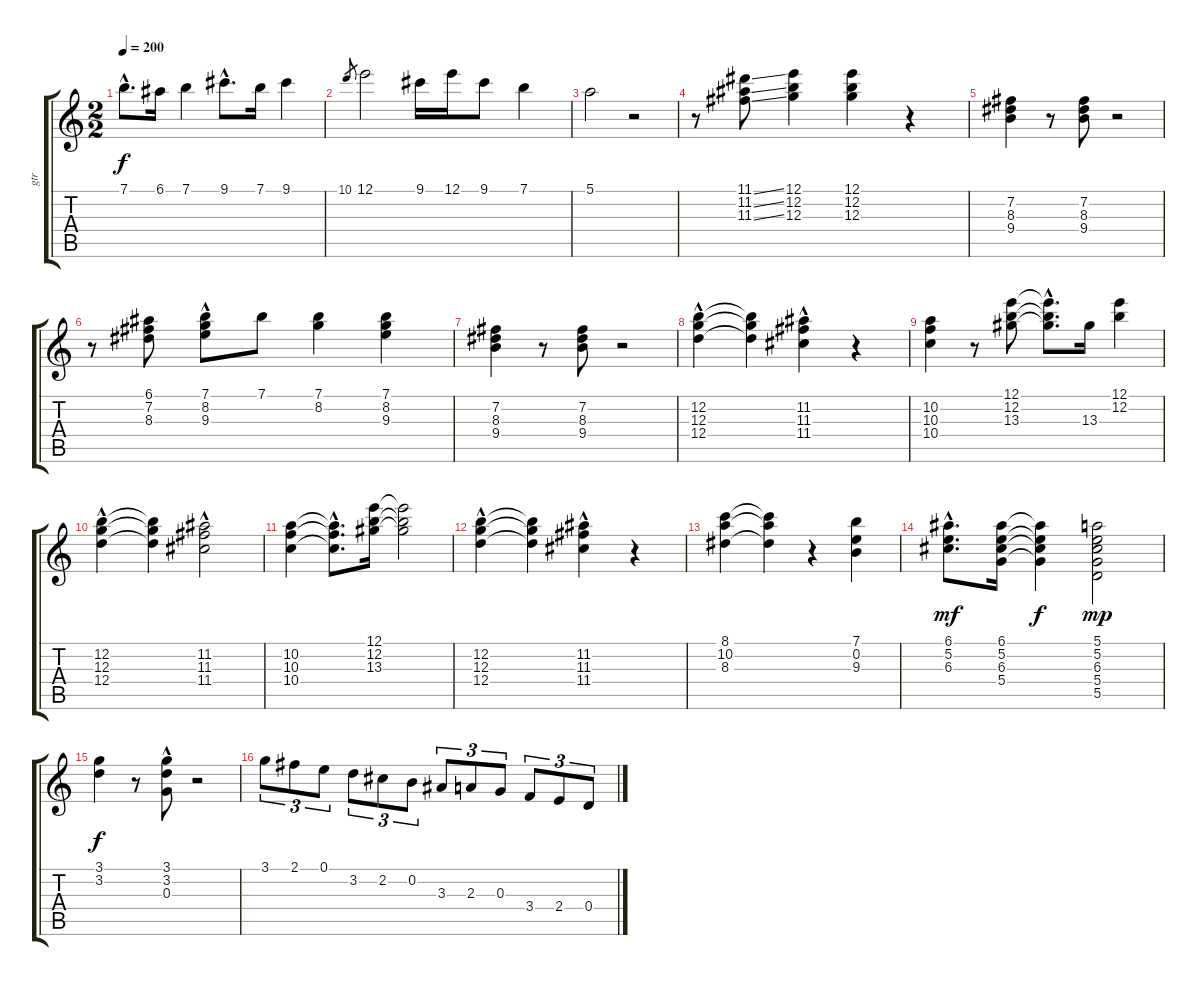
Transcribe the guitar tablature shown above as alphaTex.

\track ("gtr" "gtr") {instrument acousticguitarsteel}
\staff {score tabs}
\tuning (E4 B3 G3 D3 A2 E2) {hide}
\ts (2 2)
\tempo 200
\clef g2
\ks c
7.1{hac t}.8{d dy f} 6.1.16 7.1.4 9.1{hac}.8{d} 7.1.16 9.1.4 |
10.1.8{gr} 12.1.2 9.1.16 12.1.16 9.1.8 7.1.4 |
5.1.2 r.2 |
r.8 (11.1{ss} 11.2{ss} 11.3{ss}).8 (12.1 12.2 12.3).4 (12.1 12.2 12.3).4 r.4 |
(7.2 8.3 9.4).4 r.8 (7.2 8.3 9.4).8 r.2 |
r.8 (6.1 7.2 8.3).8 (7.1{hac} 8.2 9.3).8 7.1.8 (7.1 8.2).4 (7.1 8.2 9.3).4 |
(7.2 8.3 9.4).4 r.8 (7.2 8.3 9.4).8 r.2 |
(12.2{hac} 12.3 12.4).4 (12.2{t} 12.3{t} 12.4{t}).4 (11.2{hac} 11.3 11.4{hac}).4 r.4 |
(10.2 10.3 10.4).4 r.8 (12.1 12.2 13.3).8 (12.1{hac t} 12.2{hac t} 13.3{hac t}).8{d} 13.3.16 (12.1 12.2).4 |
(12.2{hac} 12.3 12.4).4 (12.2{t} 12.3{t} 12.4{t}).4 (11.2{hac} 11.3 11.4{hac}).2 |
(10.2 10.3 10.4).4 (10.2{hac t} 10.3{hac t} 10.4{hac t}).8{d} (12.1 12.2 13.3).16 (12.1{t} 12.2{t} 13.3{t}).2 |
(12.2{hac} 12.3 12.4).4 (12.2{t} 12.3{t} 12.4{t}).4 (11.2{hac} 11.3 11.4{hac}).4 r.4 |
(8.1 10.2 8.3).4 (8.1{t} 10.2{t} 8.3{t}).4 r.4 (7.1 0.2 9.3).4 |
(6.1{hac} 5.2{hac} 6.3{hac}).8{d dy mf} (6.1 5.2 6.3 5.4).16 (6.1{t} 5.2{t} 6.3{t} 5.4{t}).4{dy f} (5.1 5.2 6.3 5.4 5.5).2{dy mp} |
(3.1 3.2).4{dy f} r.8 (3.1{hac} 3.2{hac} 0.3).8 r.2 |
3.1.8{tu (3 2)} 2.1.8{tu (3 2)} 0.1.8{tu (3 2)} 3.2.8{tu (3 2)} 2.2.8{tu (3 2)} 0.2.8{tu (3 2)} 3.3.8{tu (3 2)} 2.3.8{tu (3 2)} 0.3.8{tu (3 2)} 3.4.8{tu (3 2)} 2.4.8{tu (3 2)} 0.4.8{tu (3 2)}
